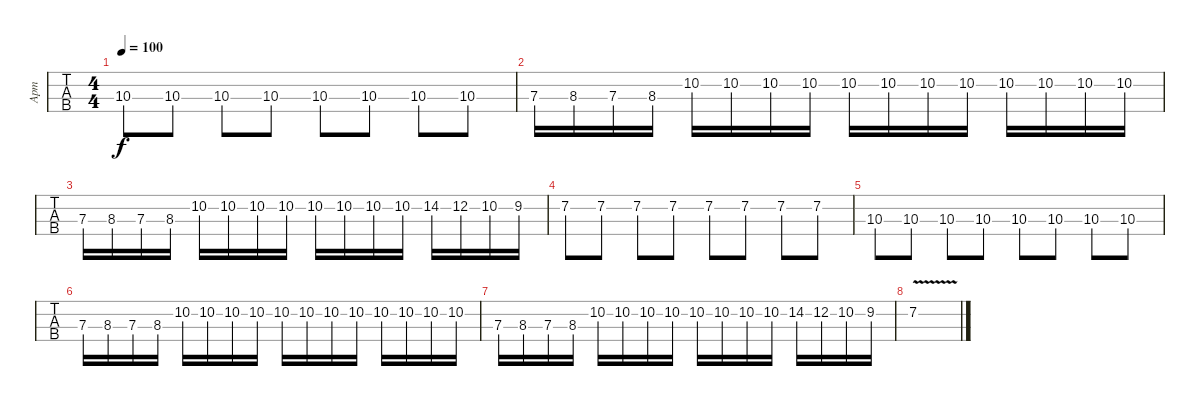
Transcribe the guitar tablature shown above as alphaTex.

\track ("Арт" "Арт") {instrument electricbassfinger}
\staff {tabs}
\tuning (Gb2 Db2 Ab1 Db1) {hide}
\ts (4 4)
\tempo 100
\clef f4
\ks c
10.3.8{dy f} 10.3.8 10.3.8 10.3.8 10.3.8 10.3.8 10.3.8 10.3.8 |
7.3.16 8.3.16 7.3.16 8.3.16 10.2.16 10.2.16 10.2.16 10.2.16 10.2.16 10.2.16 10.2.16 10.2.16 10.2.16 10.2.16 10.2.16 10.2.16 |
7.3.16 8.3.16 7.3.16 8.3.16 10.2.16 10.2.16 10.2.16 10.2.16 10.2.16 10.2.16 10.2.16 10.2.16 14.2.16 12.2.16 10.2.16 9.2.16 |
7.2.8 7.2.8 7.2.8 7.2.8 7.2.8 7.2.8 7.2.8 7.2.8 |
10.3.8 10.3.8 10.3.8 10.3.8 10.3.8 10.3.8 10.3.8 10.3.8 |
7.3.16 8.3.16 7.3.16 8.3.16 10.2.16 10.2.16 10.2.16 10.2.16 10.2.16 10.2.16 10.2.16 10.2.16 10.2.16 10.2.16 10.2.16 10.2.16 |
7.3.16 8.3.16 7.3.16 8.3.16 10.2.16 10.2.16 10.2.16 10.2.16 10.2.16 10.2.16 10.2.16 10.2.16 14.2.16 12.2.16 10.2.16 9.2.16 |
7.2{v}.1
